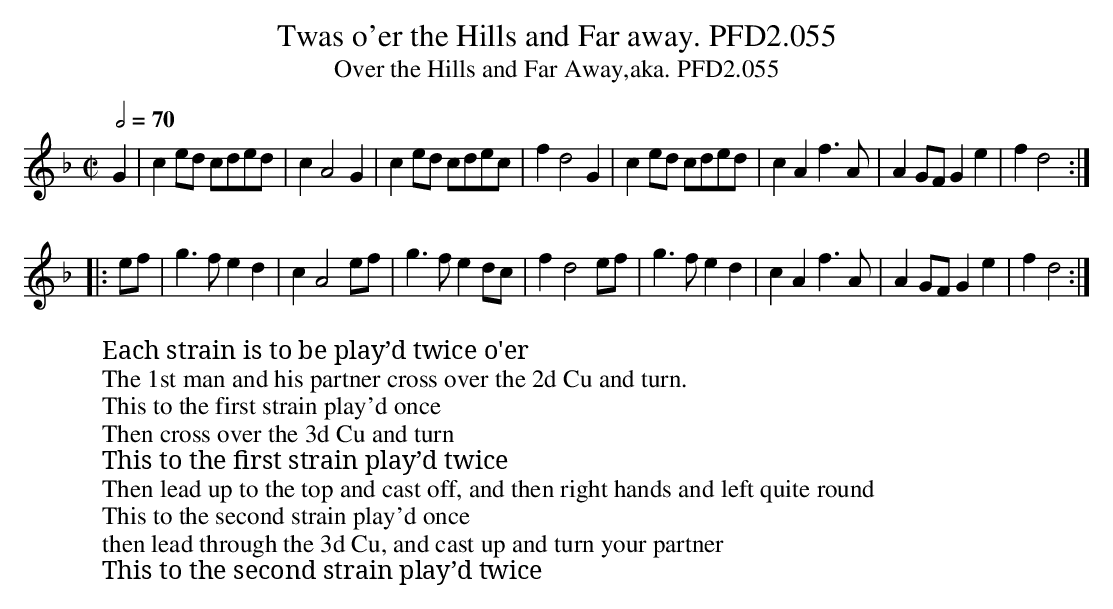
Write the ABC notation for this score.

X:1
T:Twas o'er the Hills and Far away. PFD2.055
T:Over the Hills and Far Away,aka. PFD2.055
M:C|
L:1/8
Q:1/2=70
W:Each strain is to be play’d twice o'er
W:The 1st man and his partner cross over the 2d Cu and turn.
W:This to the first strain play'd once
W:Then cross over the 3d Cu and turn
W:This to the first strain play’d twice
W:Then lead up to the top and cast off, and then right hands and left quite round
W:This to the second strain play'd once
W:then lead through the 3d Cu, and cast up and turn your partner
W:This to the second strain play’d twice
K:F
G2|c2ed cded|c2A4G2|c2ed cdec|f2d4G2|c2ed cded|c2A2f3A|A2GFG2e2|f2d4:|
|:ef|g3fe2d2|c2A4ef|g3fe2dc|f2d4ef|g3fe2d2|c2A2 f3A|A2GFG2e2|f2d4:|
